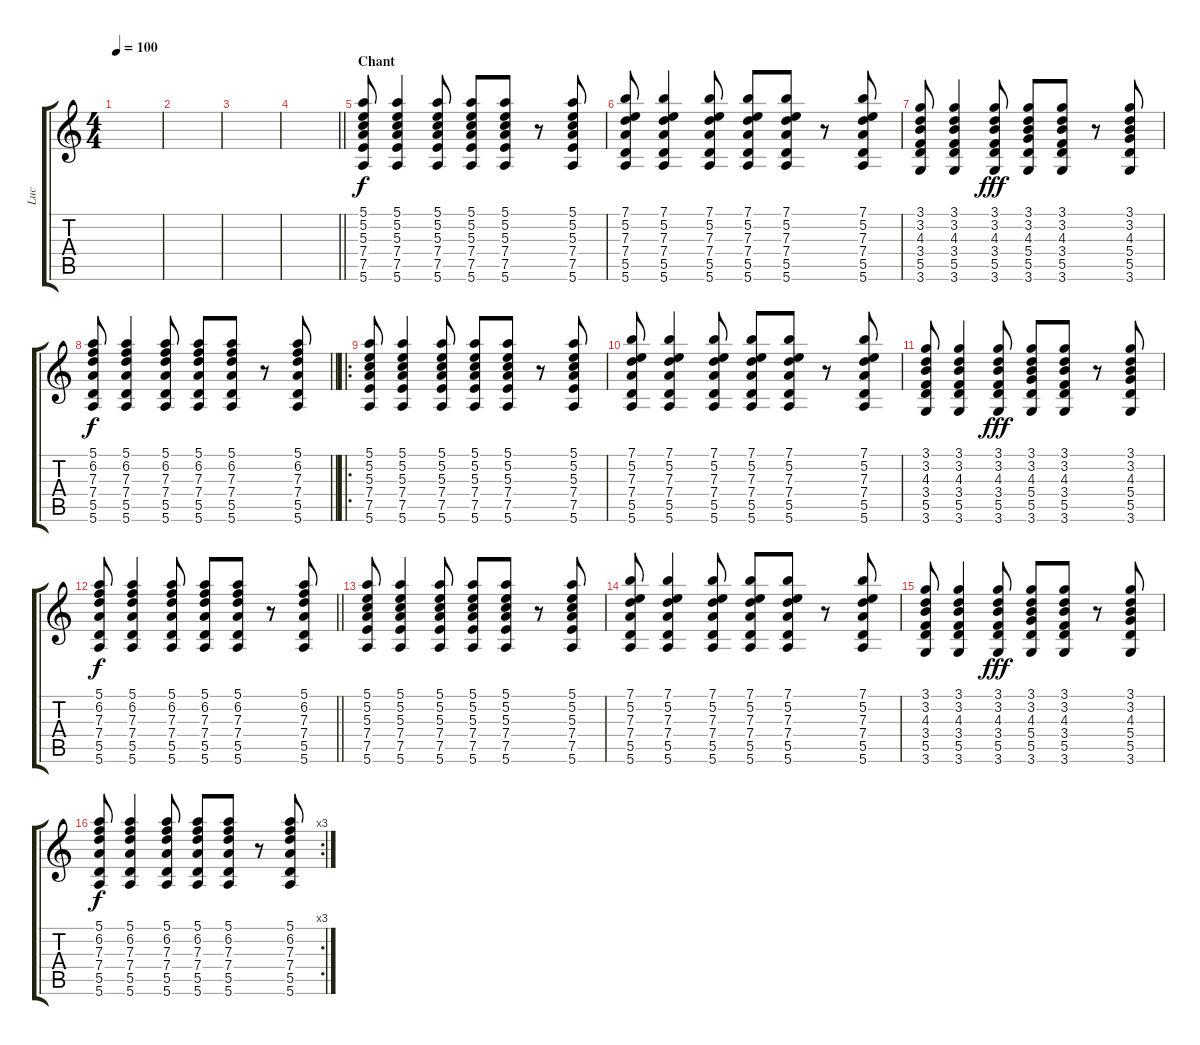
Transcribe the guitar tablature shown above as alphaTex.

\track ("Luc" "Luc") {instrument acousticguitarsteel}
\staff {score tabs}
\tuning (E4 B3 G3 D3 A2 E2) {hide}
\ts (4 4)
\tempo 100
\clef g2
\ks c
|
|
|
\barLineRight lightlight
|
\section ("" "Chant")
(5.1 5.2 5.3 7.4 7.5 5.6).8 (5.1 5.2 5.3 7.4 7.5 5.6).4 (5.1 5.2 5.3 7.4 7.5 5.6).8 (5.1 5.2 5.3 7.4 7.5 5.6).8 (5.1 5.2 5.3 7.4 7.5 5.6).8 r.8 (5.1 5.2 5.3 7.4 7.5 5.6).8 |
(7.1 5.2 7.3 7.4 5.5 5.6).8 (7.1 5.2 7.3 7.4 5.5 5.6).4 (7.1 5.2 7.3 7.4 5.5 5.6).8 (7.1 5.2 7.3 7.4 5.5 5.6).8 (7.1 5.2 7.3 7.4 5.5 5.6).8 r.8 (7.1 5.2 7.3 7.4 5.5 5.6).8 |
(3.1 3.2 4.3 3.4 5.5 3.6).8 (3.1 3.2 4.3 3.4 5.5 3.6).4 (3.1 3.2 4.3 3.4 5.5 3.6).8{dy fff} (3.1 3.2 4.3 5.4 5.5 3.6).8 (3.1 3.2 4.3 3.4 5.5 3.6).8 r.8 (3.1 3.2 4.3 5.4 5.5 3.6).8 |
\barLineRight lightlight
(5.1 6.2 7.3 7.4 5.5 5.6).8{dy f} (5.1 6.2 7.3 7.4 5.5 5.6).4 (5.1 6.2 7.3 7.4 5.5 5.6).8 (5.1 6.2 7.3 7.4 5.5 5.6).8 (5.1 6.2 7.3 7.4 5.5 5.6).8 r.8 (5.1 6.2 7.3 7.4 5.5 5.6).8 |
\ro
(5.1 5.2 5.3 7.4 7.5 5.6).8 (5.1 5.2 5.3 7.4 7.5 5.6).4 (5.1 5.2 5.3 7.4 7.5 5.6).8 (5.1 5.2 5.3 7.4 7.5 5.6).8 (5.1 5.2 5.3 7.4 7.5 5.6).8 r.8 (5.1 5.2 5.3 7.4 7.5 5.6).8 |
(7.1 5.2 7.3 7.4 5.5 5.6).8 (7.1 5.2 7.3 7.4 5.5 5.6).4 (7.1 5.2 7.3 7.4 5.5 5.6).8 (7.1 5.2 7.3 7.4 5.5 5.6).8 (7.1 5.2 7.3 7.4 5.5 5.6).8 r.8 (7.1 5.2 7.3 7.4 5.5 5.6).8 |
(3.1 3.2 4.3 3.4 5.5 3.6).8 (3.1 3.2 4.3 3.4 5.5 3.6).4 (3.1 3.2 4.3 3.4 5.5 3.6).8{dy fff} (3.1 3.2 4.3 5.4 5.5 3.6).8 (3.1 3.2 4.3 3.4 5.5 3.6).8 r.8 (3.1 3.2 4.3 5.4 5.5 3.6).8 |
\barLineRight lightlight
(5.1 6.2 7.3 7.4 5.5 5.6).8{dy f} (5.1 6.2 7.3 7.4 5.5 5.6).4 (5.1 6.2 7.3 7.4 5.5 5.6).8 (5.1 6.2 7.3 7.4 5.5 5.6).8 (5.1 6.2 7.3 7.4 5.5 5.6).8 r.8 (5.1 6.2 7.3 7.4 5.5 5.6).8 |
(5.1 5.2 5.3 7.4 7.5 5.6).8 (5.1 5.2 5.3 7.4 7.5 5.6).4 (5.1 5.2 5.3 7.4 7.5 5.6).8 (5.1 5.2 5.3 7.4 7.5 5.6).8 (5.1 5.2 5.3 7.4 7.5 5.6).8 r.8 (5.1 5.2 5.3 7.4 7.5 5.6).8 |
(7.1 5.2 7.3 7.4 5.5 5.6).8 (7.1 5.2 7.3 7.4 5.5 5.6).4 (7.1 5.2 7.3 7.4 5.5 5.6).8 (7.1 5.2 7.3 7.4 5.5 5.6).8 (7.1 5.2 7.3 7.4 5.5 5.6).8 r.8 (7.1 5.2 7.3 7.4 5.5 5.6).8 |
(3.1 3.2 4.3 3.4 5.5 3.6).8 (3.1 3.2 4.3 3.4 5.5 3.6).4 (3.1 3.2 4.3 3.4 5.5 3.6).8{dy fff} (3.1 3.2 4.3 5.4 5.5 3.6).8 (3.1 3.2 4.3 3.4 5.5 3.6).8 r.8 (3.1 3.2 4.3 5.4 5.5 3.6).8 |
\rc 3
(5.1 6.2 7.3 7.4 5.5 5.6).8{dy f} (5.1 6.2 7.3 7.4 5.5 5.6).4 (5.1 6.2 7.3 7.4 5.5 5.6).8 (5.1 6.2 7.3 7.4 5.5 5.6).8 (5.1 6.2 7.3 7.4 5.5 5.6).8 r.8 (5.1 6.2 7.3 7.4 5.5 5.6).8
